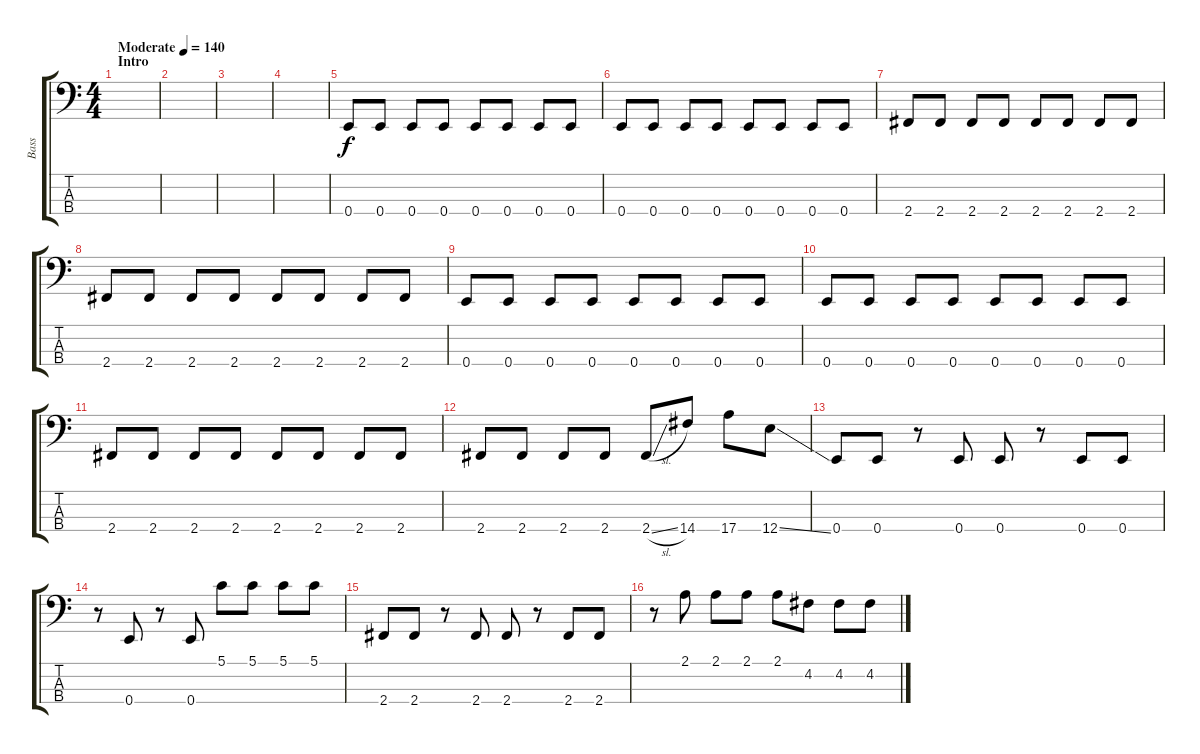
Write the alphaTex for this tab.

\track ("Bass" "Bass") {instrument electricbassfinger}
\staff {score tabs}
\tuning (G2 D2 A1 E1) {hide}
\ts (4 4)
\section ("" "Intro")
\tempo (140 "Moderate")
\clef f4
\ks c
|
|
|
|
0.4.8 0.4.8 0.4.8 0.4.8 0.4.8 0.4.8 0.4.8 0.4.8 |
0.4.8 0.4.8 0.4.8 0.4.8 0.4.8 0.4.8 0.4.8 0.4.8 |
2.4.8 2.4.8 2.4.8 2.4.8 2.4.8 2.4.8 2.4.8 2.4.8 |
2.4.8 2.4.8 2.4.8 2.4.8 2.4.8 2.4.8 2.4.8 2.4.8 |
0.4.8 0.4.8 0.4.8 0.4.8 0.4.8 0.4.8 0.4.8 0.4.8 |
0.4.8 0.4.8 0.4.8 0.4.8 0.4.8 0.4.8 0.4.8 0.4.8 |
2.4.8 2.4.8 2.4.8 2.4.8 2.4.8 2.4.8 2.4.8 2.4.8 |
2.4.8 2.4.8 2.4.8 2.4.8 2.4{sl}.8 14.4.8 17.4.8 12.4{ss}.8 |
0.4.8 0.4.8 r.8 0.4.8 0.4.8 r.8 0.4.8 0.4.8 |
r.8 0.4.8 r.8 0.4.8 5.1.8 5.1.8 5.1.8 5.1.8 |
2.4.8 2.4.8 r.8 2.4.8 2.4.8 r.8 2.4.8 2.4.8 |
r.8 2.1.8 2.1.8 2.1.8 2.1.8 4.2.8 4.2.8 4.2.8
